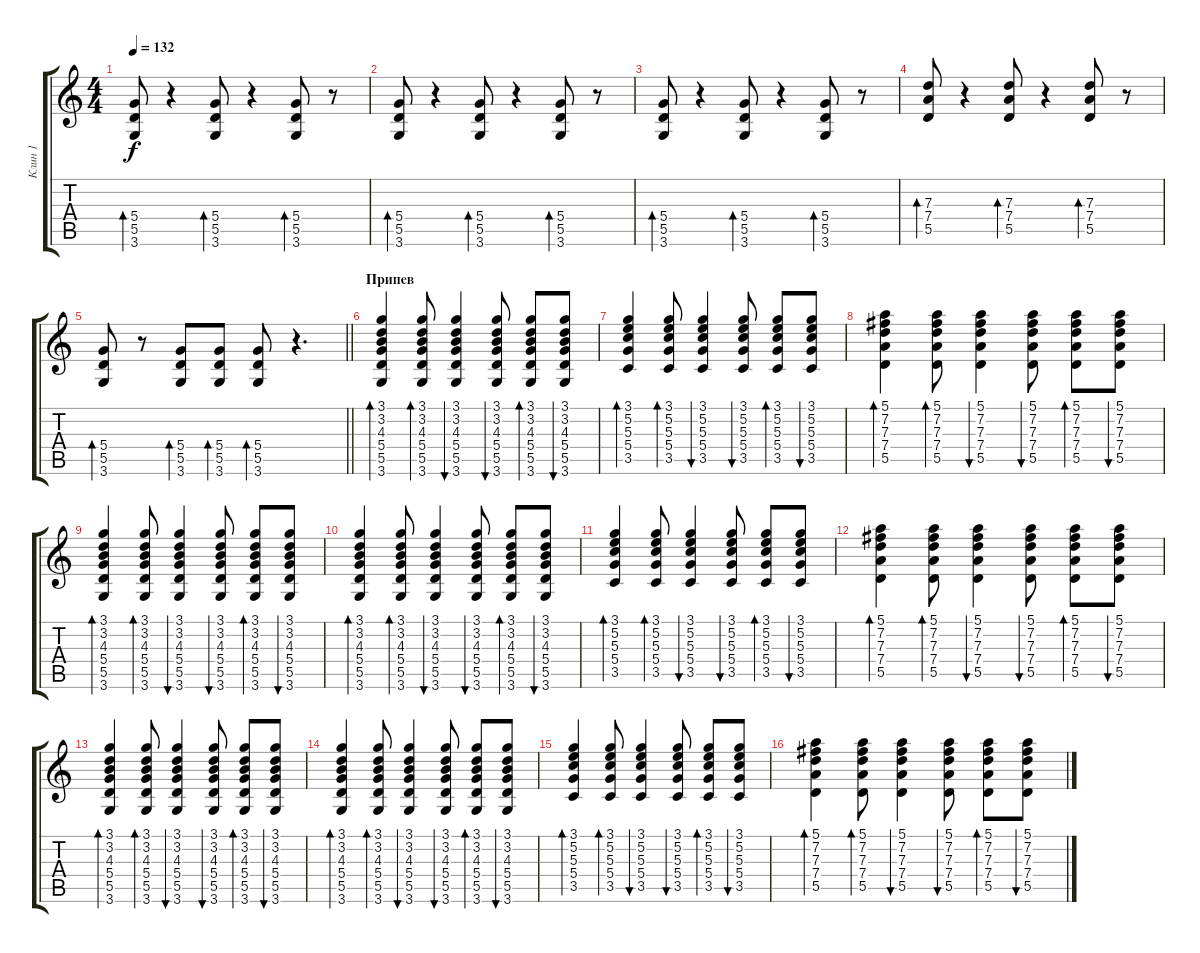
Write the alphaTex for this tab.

\track ("Клин 1" "Клин 1") {instrument electricguitarclean}
\staff {score tabs}
\tuning (E4 B3 G3 D3 A2 E2) {hide}
\ts (4 4)
\tempo 132
\clef g2
\ks c
(5.4 5.5 3.6).8{bd 60 dy f} r.4 (5.4 5.5 3.6).8{bd 60} r.4 (5.4 5.5 3.6).8{bd 60} r.8 |
(5.4 5.5 3.6).8{bd 60} r.4 (5.4 5.5 3.6).8{bd 60} r.4 (5.4 5.5 3.6).8{bd 60} r.8 |
(5.4 5.5 3.6).8{bd 60} r.4 (5.4 5.5 3.6).8{bd 60} r.4 (5.4 5.5 3.6).8{bd 60} r.8 |
(7.3 7.4 5.5).8{bd 60} r.4 (7.3 7.4 5.5).8{bd 60} r.4 (7.3 7.4 5.5).8{bd 60} r.8 |
\barLineRight lightlight
(5.4 5.5 3.6).8{bd 60} r.8 (5.4 5.5 3.6).8{bd 60} (5.4 5.5 3.6).8{bd 60} (5.4 5.5 3.6).8{bd 60} r.4{d} |
\section ("" "Припев")
(3.1 3.2 4.3 5.4 5.5 3.6).4{bd 60} (3.1 3.2 4.3 5.4 5.5 3.6).8{bd 60} (3.1 3.2 4.3 5.4 5.5 3.6).4{bu 60} (3.1 3.2 4.3 5.4 5.5 3.6).8{bu 60} (3.1 3.2 4.3 5.4 5.5 3.6).8{bd 60} (3.1 3.2 4.3 5.4 5.5 3.6).8{bu 60} |
(3.1 5.2 5.3 5.4 3.5).4{bd 60} (3.1 5.2 5.3 5.4 3.5).8{bd 60} (3.1 5.2 5.3 5.4 3.5).4{bu 60} (3.1 5.2 5.3 5.4 3.5).8{bu 60} (3.1 5.2 5.3 5.4 3.5).8{bd 60} (3.1 5.2 5.3 5.4 3.5).8{bu 60} |
(5.1 7.2 7.3 7.4 5.5).4{bd 60} (5.1 7.2 7.3 7.4 5.5).8{bd 60} (5.1 7.2 7.3 7.4 5.5).4{bu 60} (5.1 7.2 7.3 7.4 5.5).8{bu 60} (5.1 7.2 7.3 7.4 5.5).8{bd 60} (5.1 7.2 7.3 7.4 5.5).8{bu 60} |
(3.1 3.2 4.3 5.4 5.5 3.6).4{bd 60} (3.1 3.2 4.3 5.4 5.5 3.6).8{bd 60} (3.1 3.2 4.3 5.4 5.5 3.6).4{bu 60} (3.1 3.2 4.3 5.4 5.5 3.6).8{bu 60} (3.1 3.2 4.3 5.4 5.5 3.6).8{bd 60} (3.1 3.2 4.3 5.4 5.5 3.6).8{bu 60} |
(3.1 3.2 4.3 5.4 5.5 3.6).4{bd 60} (3.1 3.2 4.3 5.4 5.5 3.6).8{bd 60} (3.1 3.2 4.3 5.4 5.5 3.6).4{bu 60} (3.1 3.2 4.3 5.4 5.5 3.6).8{bu 60} (3.1 3.2 4.3 5.4 5.5 3.6).8{bd 60} (3.1 3.2 4.3 5.4 5.5 3.6).8{bu 60} |
(3.1 5.2 5.3 5.4 3.5).4{bd 60} (3.1 5.2 5.3 5.4 3.5).8{bd 60} (3.1 5.2 5.3 5.4 3.5).4{bu 60} (3.1 5.2 5.3 5.4 3.5).8{bu 60} (3.1 5.2 5.3 5.4 3.5).8{bd 60} (3.1 5.2 5.3 5.4 3.5).8{bu 60} |
(5.1 7.2 7.3 7.4 5.5).4{bd 60} (5.1 7.2 7.3 7.4 5.5).8{bd 60} (5.1 7.2 7.3 7.4 5.5).4{bu 60} (5.1 7.2 7.3 7.4 5.5).8{bu 60} (5.1 7.2 7.3 7.4 5.5).8{bd 60} (5.1 7.2 7.3 7.4 5.5).8{bu 60} |
(3.1 3.2 4.3 5.4 5.5 3.6).4{bd 60} (3.1 3.2 4.3 5.4 5.5 3.6).8{bd 60} (3.1 3.2 4.3 5.4 5.5 3.6).4{bu 60} (3.1 3.2 4.3 5.4 5.5 3.6).8{bu 60} (3.1 3.2 4.3 5.4 5.5 3.6).8{bd 60} (3.1 3.2 4.3 5.4 5.5 3.6).8{bu 60} |
(3.1 3.2 4.3 5.4 5.5 3.6).4{bd 60} (3.1 3.2 4.3 5.4 5.5 3.6).8{bd 60} (3.1 3.2 4.3 5.4 5.5 3.6).4{bu 60} (3.1 3.2 4.3 5.4 5.5 3.6).8{bu 60} (3.1 3.2 4.3 5.4 5.5 3.6).8{bd 60} (3.1 3.2 4.3 5.4 5.5 3.6).8{bu 60} |
(3.1 5.2 5.3 5.4 3.5).4{bd 60} (3.1 5.2 5.3 5.4 3.5).8{bd 60} (3.1 5.2 5.3 5.4 3.5).4{bu 60} (3.1 5.2 5.3 5.4 3.5).8{bu 60} (3.1 5.2 5.3 5.4 3.5).8{bd 60} (3.1 5.2 5.3 5.4 3.5).8{bu 60} |
(5.1 7.2 7.3 7.4 5.5).4{bd 60} (5.1 7.2 7.3 7.4 5.5).8{bd 60} (5.1 7.2 7.3 7.4 5.5).4{bu 60} (5.1 7.2 7.3 7.4 5.5).8{bu 60} (5.1 7.2 7.3 7.4 5.5).8{bd 60} (5.1 7.2 7.3 7.4 5.5).8{bu 60}
